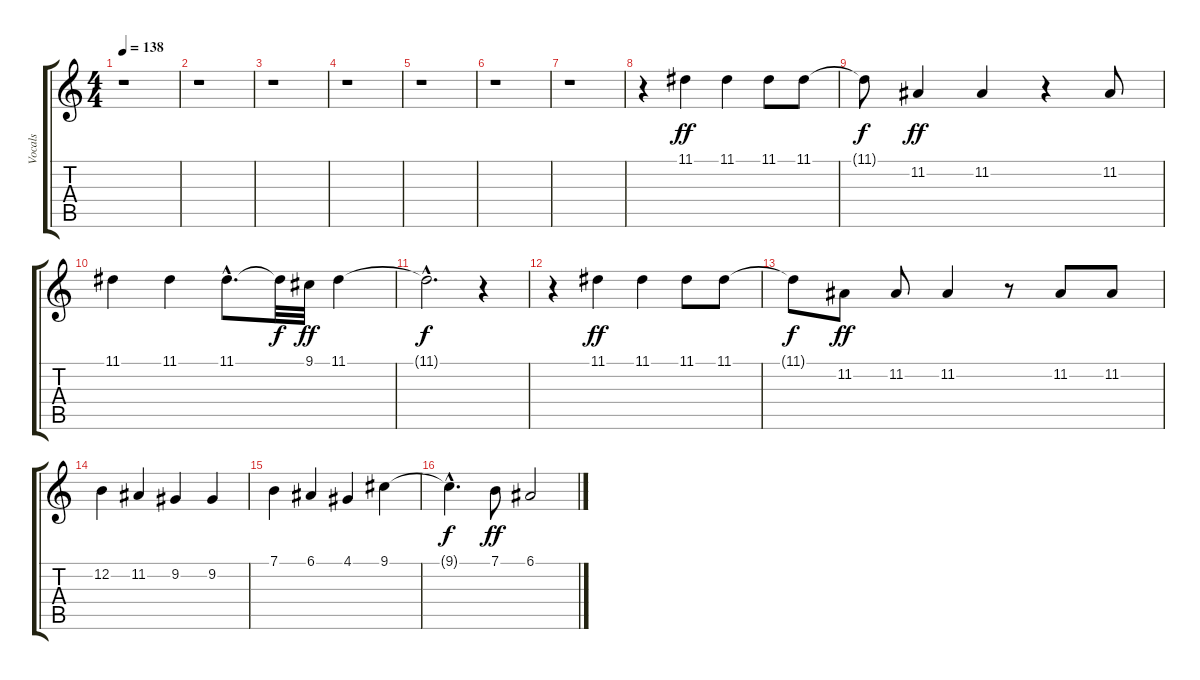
\track ("Vocals" "Vocals") {instrument lead6voice}
\staff {score tabs}
\tuning (E4 B3 G3 D3 A2 E2) {hide}
\ts (4 4)
\tempo 138
\clef g2
\ks c
r.1{dy ff} |
r.1 |
r.1 |
r.1 |
r.1 |
r.1 |
r.1 |
r.4 11.1.4 11.1.4 11.1.8 11.1.8 |
11.1{t}.8{dy f} 11.2.4{dy ff} 11.2.4 r.4 11.2.8 |
11.1.4 11.1.4 11.1{hac}.8{d} 11.1{t}.32{dy f} 9.1.32{dy ff} 11.1.4 |
11.1{hac t}.2{d dy f} r.4 |
r.4 11.1.4{dy ff} 11.1.4 11.1.8 11.1.8 |
11.1{t}.8{dy f} 11.2.8{dy ff} 11.2.8 11.2.4 r.8 11.2.8 11.2.8 |
12.2.4 11.2.4 9.2.4 9.2.4 |
7.1.4 6.1.4 4.1.4 9.1.4 |
9.1{hac t}.4{d dy f} 7.1.8{dy ff} 6.1.2
